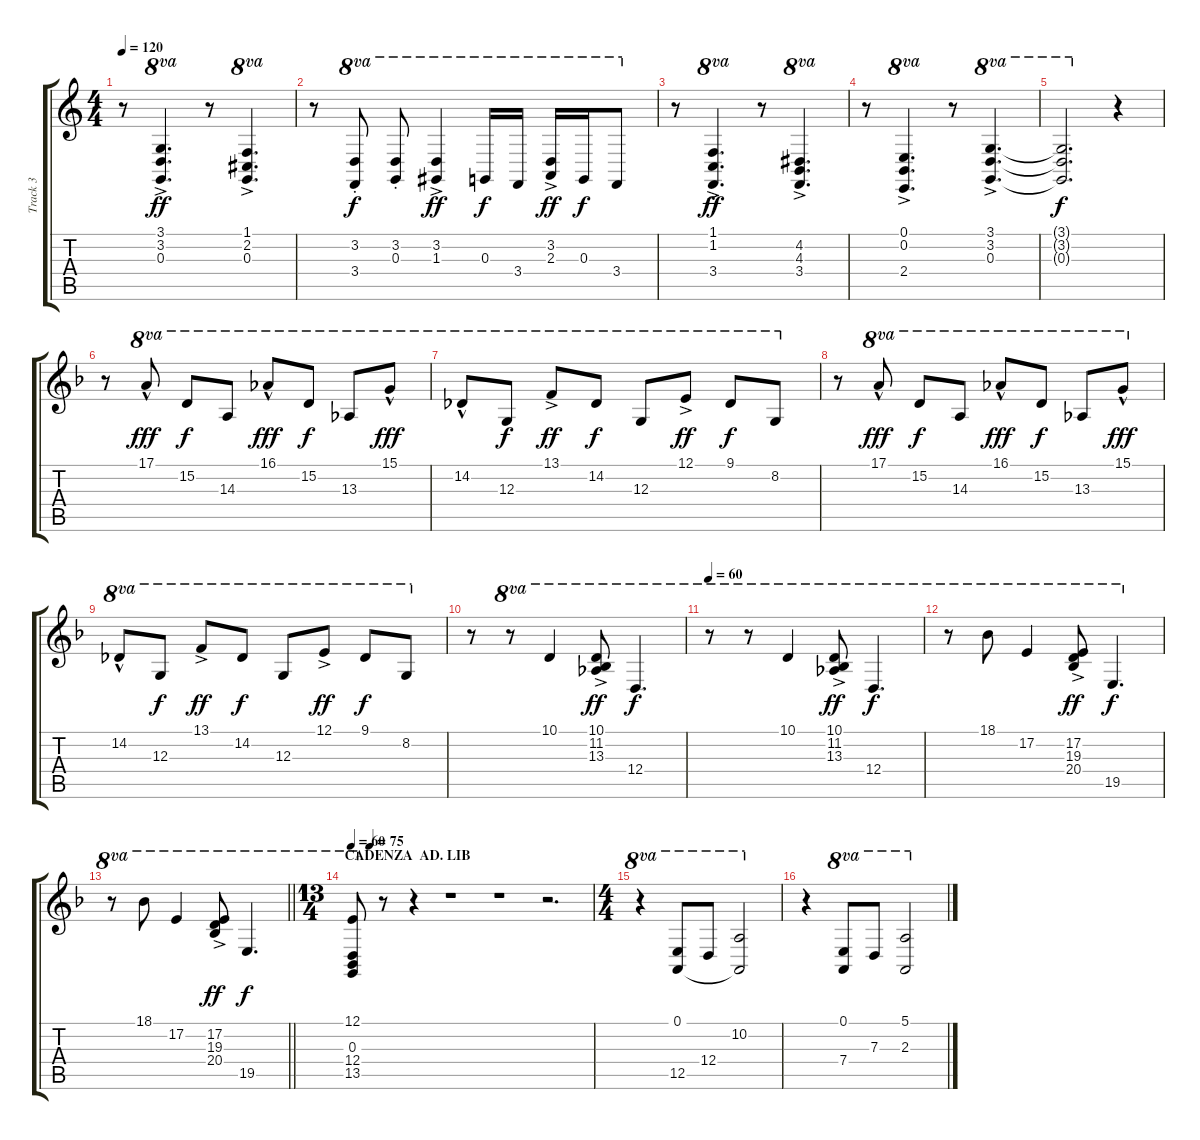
\track ("Track 3" "Track 3") {instrument brightacousticpiano}
\staff {score tabs}
\tuning (E4 B3 G3 D3 A2 B1) {hide}
\ts (4 4)
\tempo 120
\clef g2
\ks c
r.8{dy ff} (3.1 3.2 0.3{ac}).4{d ot 8va} r.8 (1.1 2.2 0.3{ac}).4{d ot 8va} |
r.8 (3.2 3.4{st}).8{ot 8va dy f} (3.2 0.3{st}).8{ot 8va} (3.2 1.3{ac}).4{ot 8va dy ff} 0.3.16{ot 8va dy f} 3.4.16{ot 8va} (3.2 2.3{ac}).16{ot 8va dy ff} 0.3.16{ot 8va dy f} 3.4.8{ot 8va} |
r.8 (1.1 1.2 3.4{ac}).4{d ot 8va dy ff} r.8 (4.2 4.3 3.4{ac}).4{d ot 8va} |
r.8 (0.1 0.2 2.4{ac}).4{d ot 8va} r.8 (3.1 3.2 0.3{ac}).4{d ot 8va} |
(3.1{t} 3.2{t} 0.3{t}).2{d ot 8va dy f} r.4 |
\ks f
r.8 17.1{hac}.8{ot 8va dy fff} 15.2.8{ot 8va dy f} 14.3.8{ot 8va} 16.1{hac}.8{ot 8va dy fff} 15.2.8{ot 8va dy f} 13.3.8{ot 8va} 15.1{hac}.8{ot 8va dy fff} |
14.2{hac}.8{ot 8va} 12.3.8{ot 8va dy f} 13.1{ac}.8{ot 8va dy ff} 14.2.8{ot 8va dy f} 12.3.8{ot 8va} 12.1{ac}.8{ot 8va dy ff} 9.1.8{ot 8va dy f} 8.2.8{ot 8va} |
r.8 17.1{hac}.8{ot 8va dy fff} 15.2.8{ot 8va dy f} 14.3.8{ot 8va} 16.1{hac}.8{ot 8va dy fff} 15.2.8{ot 8va dy f} 13.3.8{ot 8va} 15.1{hac}.8{ot 8va dy fff} |
14.2{hac}.8{ot 8va} 12.3.8{ot 8va dy f} 13.1{ac}.8{ot 8va dy ff} 14.2.8{ot 8va dy f} 12.3.8{ot 8va} 12.1{ac}.8{ot 8va dy ff} 9.1.8{ot 8va dy f} 8.2.8{ot 8va} |
r.8 r.8{ot 8va} 10.1.4{ot 8va} (10.1{ac} 11.2 13.3).8{ot 8va dy ff} 12.4.4{d ot 8va dy f} |
\tempo 60
r.8{ot 8va} r.8{ot 8va} 10.1.4{ot 8va} (10.1{ac} 11.2 13.3).8{ot 8va dy ff} 12.4.4{d ot 8va dy f} |
r.8{ot 8va} 18.1.8{ot 8va} 17.2.4{ot 8va} (17.2{ac} 19.3 20.4).8{ot 8va dy ff} 19.5.4{d ot 8va dy f} |
\barLineRight lightlight
r.8{ot 8va} 18.1.8{ot 8va} 17.2.4{ot 8va} (17.2{ac} 19.3 20.4).8{ot 8va dy ff} 19.5.4{d ot 8va dy f} |
\ts (13 4)
\section ("" "CADENZA  AD. LIB")
\tempo 60
\tempo (75 0.07692307692307693)
(12.1 0.3 12.4 13.5).8{ot 8va} r.8 r.4 r.1 r.1 r.2{d} |
\ts (4 4)
r.4{ot 8va} (0.1 12.5).8{ot 8va} 12.4.8{ot 8va} (10.2 12.5{t}).2{ot 8va} |
r.4 (0.1 7.4).8{ot 8va} 7.3.8{ot 8va} (5.1 2.3).2{ot 8va}
